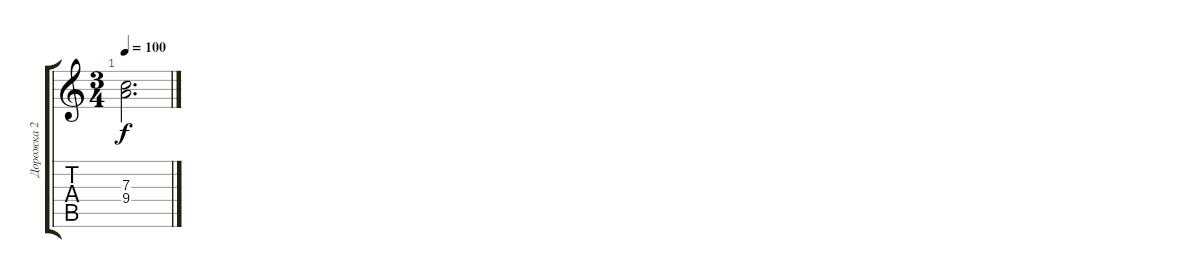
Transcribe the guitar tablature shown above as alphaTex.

\track ("Дорожка 2" "Дорожка 2") {instrument distortionguitar}
\staff {score tabs}
\tuning (D4 A3 F3 C3 G2 C2) {hide}
\ts (3 4)
\tempo 100
\clef g2
\ks c
(7.3{t} 9.4{t}).2{d dy f}
